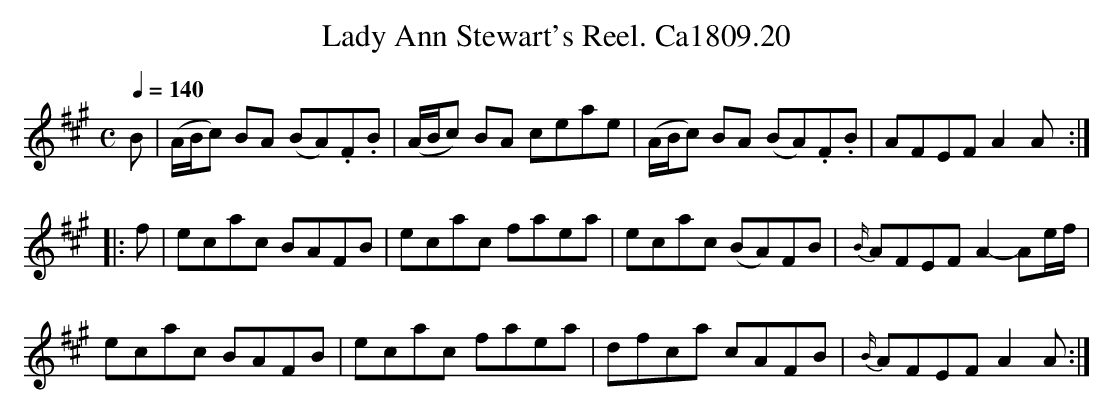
X:1
T:Lady Ann Stewart's Reel. Ca1809.20
M:C
L:1/8
Q:1/4=140
K:A
B|(A/B/c) BA (BA).F.B|(A/B/c) BA ceae|(A/B/c) BA (BA).F.B|AFEF A2 A:|
|:f|ecac BAFB|ecac faea|ecac (BA)FB|{B/} AFEF A2-Ae/f/|
ecac BAFB|ecac faea|dfca cAFB|{B/} AFEF A2 A:|
